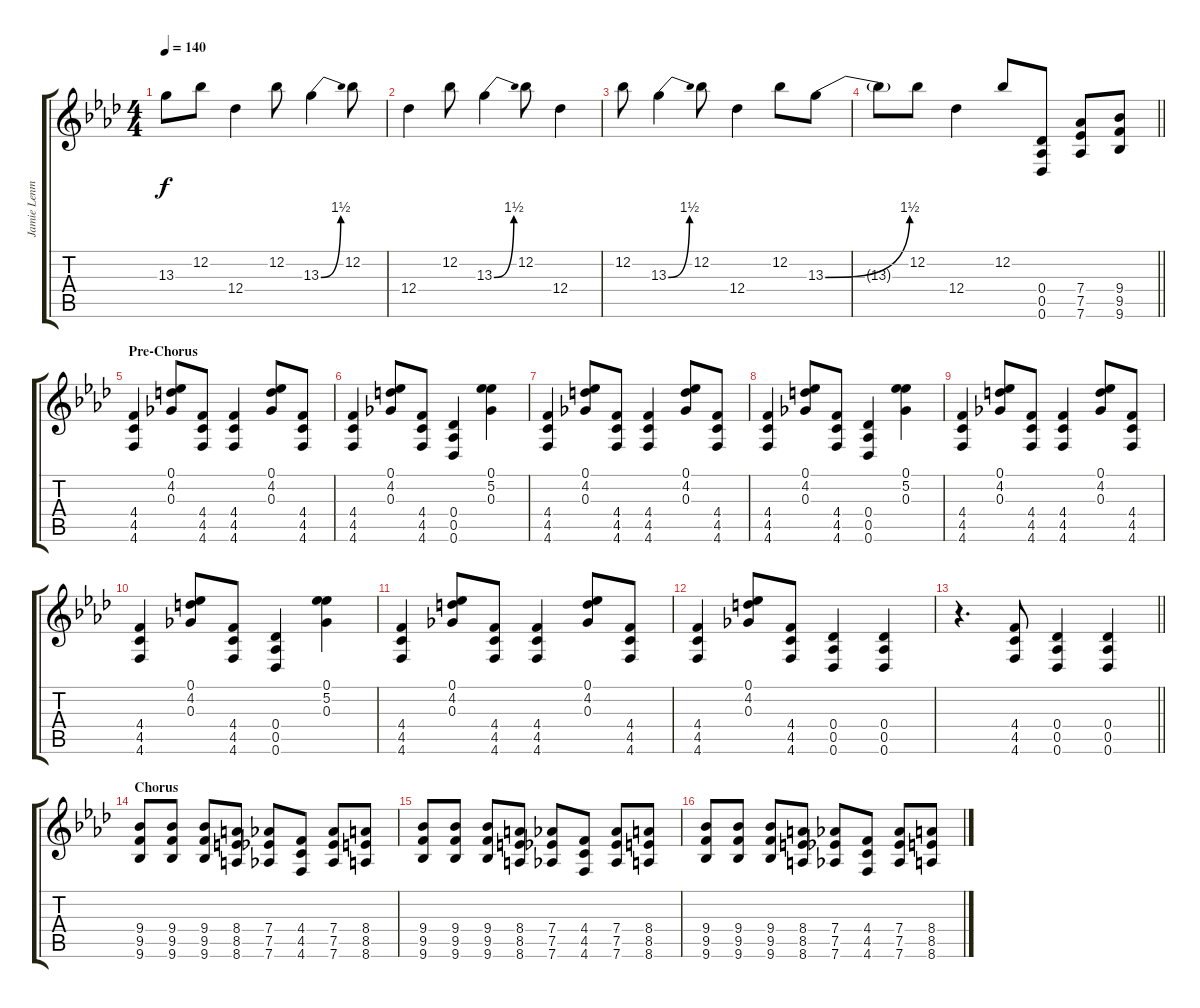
\track ("Jamie Lenman (Right)" "Jamie Lenm") {instrument distortionguitar}
\staff {score tabs}
\tuning (Eb4 Bb3 Gb3 Db3 Ab2 Db2) {hide}
\ts (4 4)
\tempo 140
\clef g2
\ks fminor
13.3{t}.8{dy f} 12.2.8 12.4.4 12.2.8 13.3{be (bend 0 0 60 6)}.4 12.2.8 |
12.4.4 12.2.8 13.3{be (bend 0 0 60 6)}.4 12.2.8 12.4.4 |
12.2.8 13.3{be (bend 0 0 60 6)}.4 12.2.8 12.4.4 12.2.8 13.3{be (bend 0 0 60 6)}.8 |
\barLineRight lightlight
13.3{t}.8 12.2.8 12.4.4 12.2.8 (0.4 0.5 0.6).8 (7.4 7.5 7.6).8 (9.4 9.5 9.6).8 |
\section ("" "Pre-Chorus")
(4.4 4.5 4.6).4 (0.1 4.2 0.3).8 (4.4 4.5 4.6).8 (4.4 4.5 4.6).4 (0.1 4.2 0.3).8 (4.4 4.5 4.6).8 |
(4.4 4.5 4.6).4 (0.1 4.2 0.3).8 (4.4 4.5 4.6).8 (0.4 0.5 0.6).4 (0.1 5.2 0.3).4 |
(4.4 4.5 4.6).4 (0.1 4.2 0.3).8 (4.4 4.5 4.6).8 (4.4 4.5 4.6).4 (0.1 4.2 0.3).8 (4.4 4.5 4.6).8 |
(4.4 4.5 4.6).4 (0.1 4.2 0.3).8 (4.4 4.5 4.6).8 (0.4 0.5 0.6).4 (0.1 5.2 0.3).4 |
(4.4 4.5 4.6).4 (0.1 4.2 0.3).8 (4.4 4.5 4.6).8 (4.4 4.5 4.6).4 (0.1 4.2 0.3).8 (4.4 4.5 4.6).8 |
(4.4 4.5 4.6).4 (0.1 4.2 0.3).8 (4.4 4.5 4.6).8 (0.4 0.5 0.6).4 (0.1 5.2 0.3).4 |
(4.4 4.5 4.6).4 (0.1 4.2 0.3).8 (4.4 4.5 4.6).8 (4.4 4.5 4.6).4 (0.1 4.2 0.3).8 (4.4 4.5 4.6).8 |
(4.4 4.5 4.6).4 (0.1 4.2 0.3).8 (4.4 4.5 4.6).8 (0.4 0.5 0.6).4 (0.4 0.5 0.6).4 |
\barLineRight lightlight
r.4{d} (4.4 4.5 4.6).8 (0.4 0.5 0.6).4 (0.4 0.5 0.6).4 |
\section ("" "Chorus")
(9.4 9.5 9.6).8 (9.4 9.5 9.6).8 (9.4 9.5 9.6).8 (8.4 8.5 8.6).8 (7.4 7.5 7.6).8 (4.4 4.5 4.6).8 (7.4 7.5 7.6).8 (8.4 8.5 8.6).8 |
(9.4 9.5 9.6).8 (9.4 9.5 9.6).8 (9.4 9.5 9.6).8 (8.4 8.5 8.6).8 (7.4 7.5 7.6).8 (4.4 4.5 4.6).8 (7.4 7.5 7.6).8 (8.4 8.5 8.6).8 |
(9.4 9.5 9.6).8 (9.4 9.5 9.6).8 (9.4 9.5 9.6).8 (8.4 8.5 8.6).8 (7.4 7.5 7.6).8 (4.4 4.5 4.6).8 (7.4 7.5 7.6).8 (8.4 8.5 8.6).8
